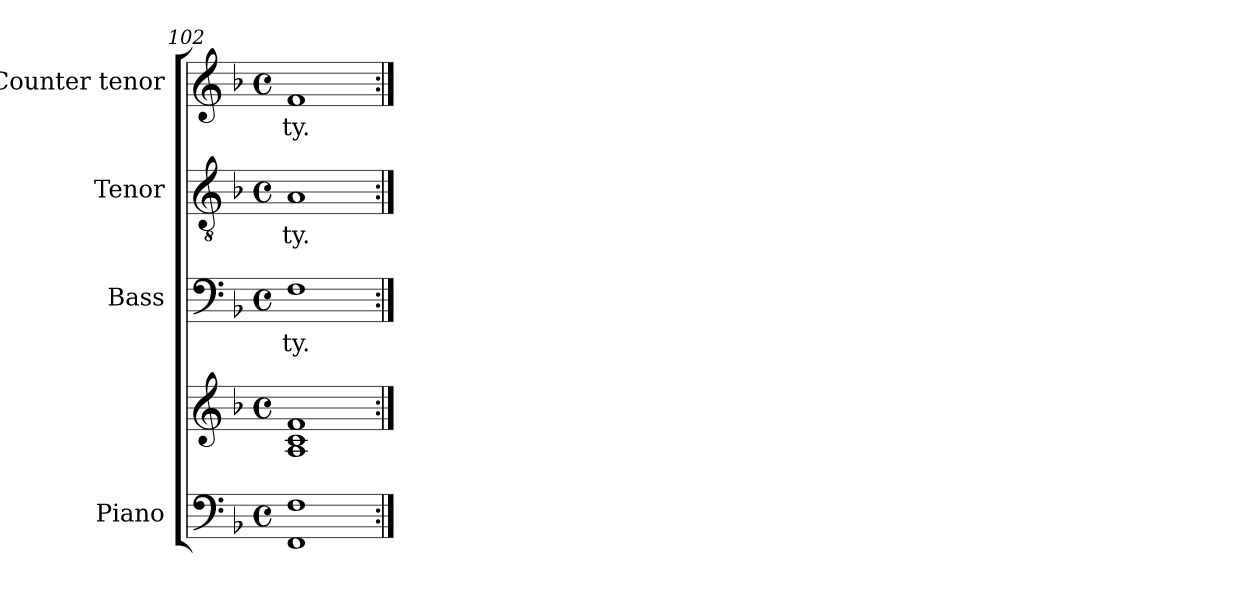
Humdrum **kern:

**kern	**kern	**kern	**text	**kern	**text	**kern	**text
*part4	*part4	*part3	*part3	*part2	*part2	*part1	*part1
*staff5	*staff4	*staff3	*staff3	*staff2	*staff2	*staff1	*staff1
*I"Piano	*	*I"Bass	*	*I"Tenor	*	*I"Counter tenor	*
*I'Pno.	*	*I'B.	*	*I'T.	*	*I'Ct.	*
*clefF4	*clefG2	*clefF4	*	*clefGv2	*	*clefG2	*
*	*	*	*	*ITrd7c12	*	*	*
*k[b-]	*k[b-]	*k[b-]	*	*k[b-]	*	*k[b-]	*
*F:	*F:	*F:	*	*F:	*	*F:	*
*M4/4	*M4/4	*M4/4	*	*M4/4	*	*M4/4	*
*met(c)	*met(c)	*met(c)	*	*met(c)	*	*met(c)	*
=102	=102	=102	=102	=102	=102	=102	=102
!	!	!	!LO:LY:b:color=#000000	!	!	!	!
!	!	!	!	!	!LO:LY:b:color=#000000	!	!
!	!	!	!	!	!	!	!LO:LY:b:color=#000000
1FFi 1Fi	1Ai 1ci 1fi	1Fi	-ty.	1AAi	-ty.	1fi	-ty.
=:|!	=:|!	=:|!	=:|!	=:|!	=:|!	=:|!	=:|!
*-	*-	*-	*-	*-	*-	*-	*-
